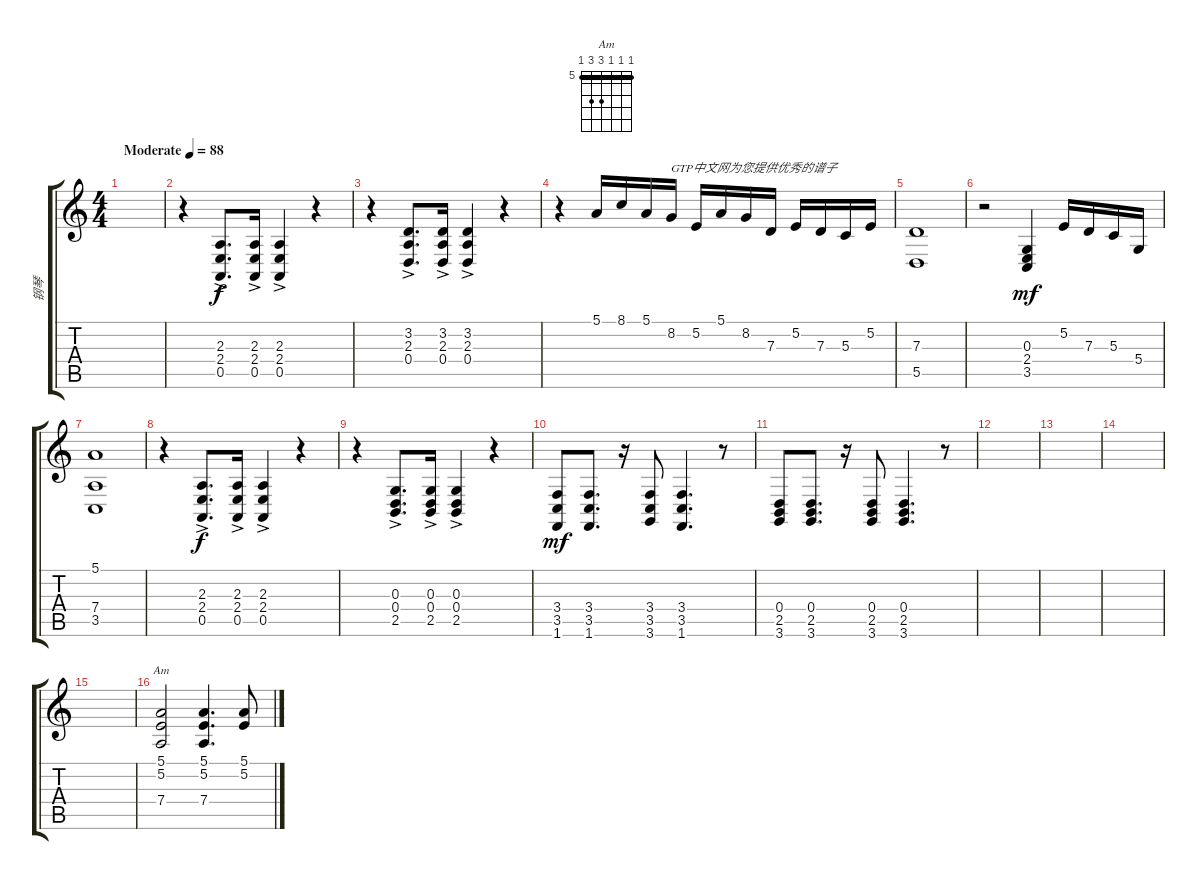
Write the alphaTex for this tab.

\track ("钢琴" "钢琴") {instrument electricgrandpiano}
\staff {score tabs}
\tuning (E4 B3 G3 D3 A2 E2) {hide}
\chord ("Am" 5 5 5 7 7 5) {firstfret 5 barre 5}
\ts (4 4)
\tempo (88 "Moderate")
\clef g2
\ks c
|
r.4 (2.3{ac} 2.4 0.5{ac}).8{d} (2.3{ac} 2.4 0.5{ac}).16 (2.3{ac} 2.4 0.5{ac}).4 r.4 |
r.4 (3.2 2.3{ac} 0.4{ac}).8{d} (3.2 2.3{ac} 0.4{ac}).16 (3.2 2.3{ac} 0.4{ac}).4 r.4 |
r.4 5.1.16 8.1.16 5.1.16 8.2.16{txt "GTP中文网为您提供优秀的谱子"} 5.2.16 5.1.16 8.2.16 7.3.16 5.2.16 7.3.16 5.3.16 5.2.16 |
(7.3 5.5).1 |
r.2 (0.3 2.4 3.5).4{dy mf} 5.2.16 7.3.16 5.3.16 5.4.16 |
(5.1 7.4 3.5).1 |
r.4 (2.3{ac} 2.4{ac} 0.5{ac}).8{d dy f} (2.3{ac} 2.4{ac} 0.5{ac}).16 (2.3{ac} 2.4{ac} 0.5{ac}).4 r.4 |
r.4 (0.3{ac} 0.4{ac} 2.5{ac}).8{d} (0.3{ac} 0.4{ac} 2.5{ac}).16 (0.3{ac} 0.4{ac} 2.5{ac}).4 r.4 |
(3.4 3.5 1.6).8{dy mf} (3.4 3.5 1.6).8{d} r.16 (3.4 3.5 3.6).8 (3.4 3.5 1.6).4{d} r.8 |
(0.4 2.5 3.6).8 (0.4 2.5 3.6).8{d} r.16 (0.4 2.5 3.6).8 (0.4 2.5 3.6).4{d} r.8 |
|
|
|
|
(5.1 5.2 7.4).2{ch "Am"} (5.1 5.2 7.4).4{d} (5.1 5.2).8
